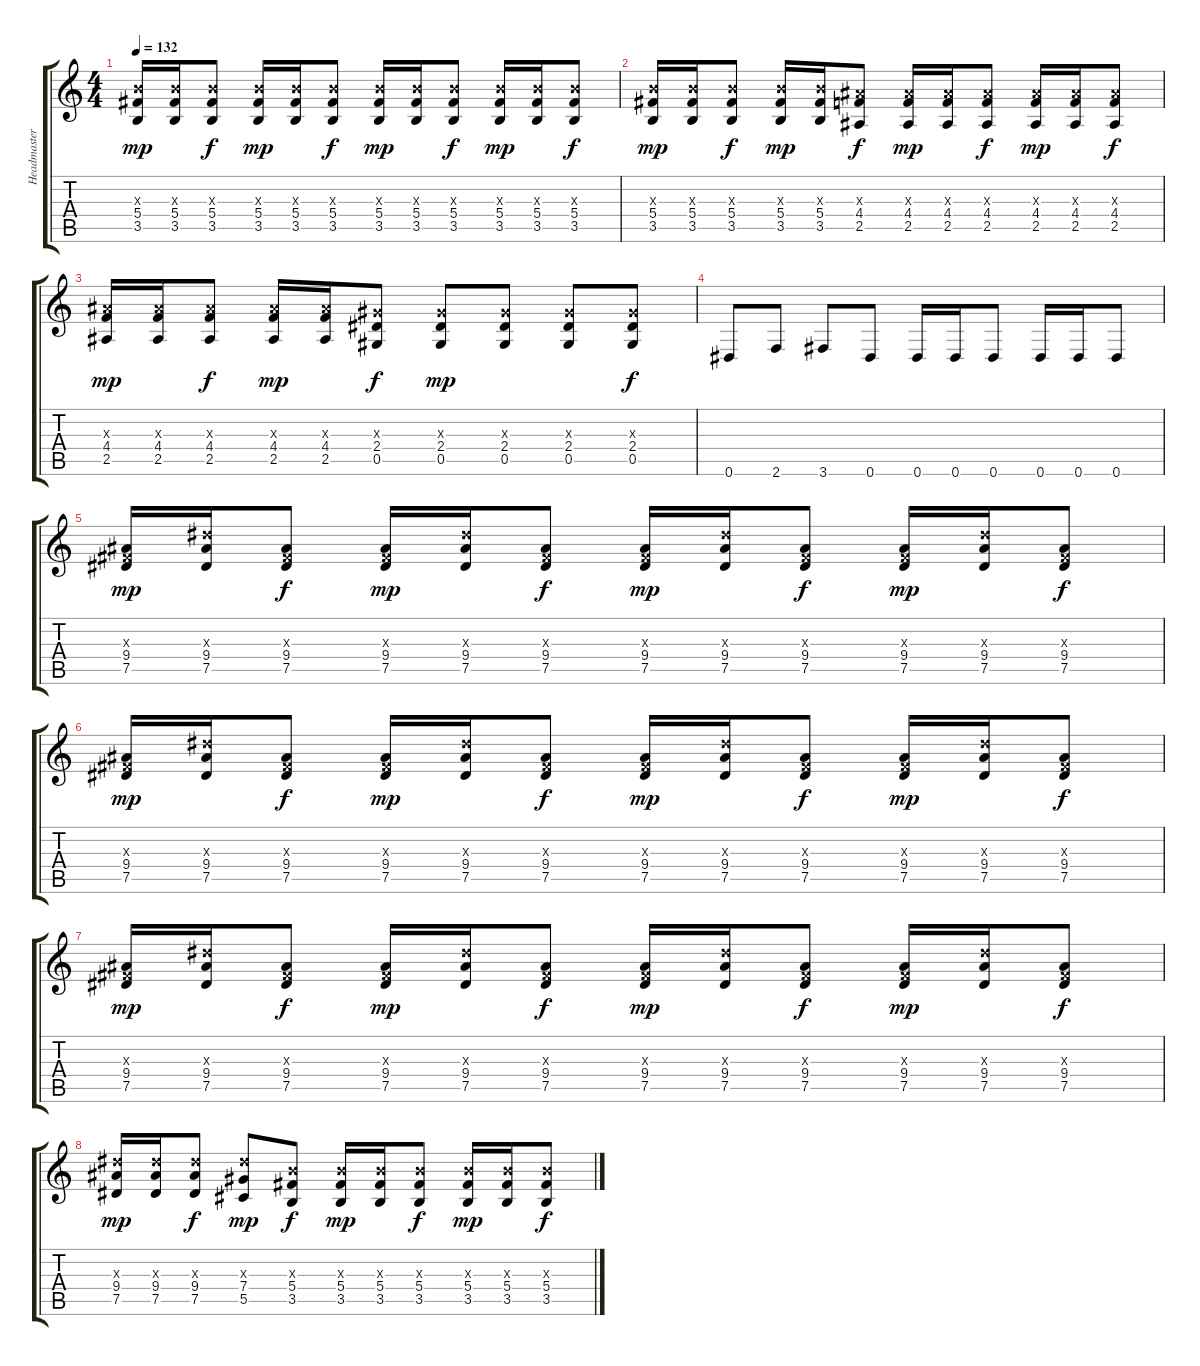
\track ("Headmaster" "Headmaster") {instrument distortionguitar}
\staff {score tabs}
\tuning (Eb4 Bb3 Gb3 Db3 Ab2 Eb2) {hide}
\ts (4 4)
\tempo 132
\clef g2
\ks c
(5.3{x} 5.4 3.5).16{dy mp} (5.3{x} 5.4 3.5).16 (5.3{x} 5.4 3.5).8{dy f} (5.3{x} 5.4 3.5).16{dy mp} (5.3{x} 5.4 3.5).16 (5.3{x} 5.4 3.5).8{dy f} (5.3{x} 5.4 3.5).16{dy mp} (5.3{x} 5.4 3.5).16 (5.3{x} 5.4 3.5).8{dy f} (5.3{x} 5.4 3.5).16{dy mp} (5.3{x} 5.4 3.5).16 (5.3{x} 5.4 3.5).8{dy f} |
(5.3{x} 5.4 3.5).16{dy mp} (5.3{x} 5.4 3.5).16 (5.3{x} 5.4 3.5).8{dy f} (5.3{x} 5.4 3.5).16{dy mp} (5.3{x} 5.4 3.5).16 (4.3{x} 4.4 2.5).8{dy f} (4.3{x} 4.4 2.5).16{dy mp} (4.3{x} 4.4 2.5).16 (4.3{x} 4.4 2.5).8{dy f} (4.3{x} 4.4 2.5).16{dy mp} (4.3{x} 4.4 2.5).16 (4.3{x} 4.4 2.5).8{dy f} |
(4.3{x} 4.4 2.5).16{dy mp} (4.3{x} 4.4 2.5).16 (4.3{x} 4.4 2.5).8{dy f} (4.3{x} 4.4 2.5).16{dy mp} (4.3{x} 4.4 2.5).16 (2.3{x} 2.4 0.5).8{dy f} (2.3{x} 2.4 0.5).8{dy mp} (2.3{x} 2.4 0.5).8 (2.3{x} 2.4 0.5).8 (2.3{x} 2.4 0.5).8{dy f} |
0.6.8 2.6.8 3.6.8 0.6.8 0.6.16 0.6.16 0.6.8 0.6.16 0.6.16 0.6.8 |
(0.3{x} 9.4 7.5).16{dy mp} (9.3{x} 9.4 7.5).16 (0.3{x} 9.4 7.5).8{dy f} (0.3{x} 9.4 7.5).16{dy mp} (9.3{x} 9.4 7.5).16 (0.3{x} 9.4 7.5).8{dy f} (0.3{x} 9.4 7.5).16{dy mp} (9.3{x} 9.4 7.5).16 (0.3{x} 9.4 7.5).8{dy f} (0.3{x} 9.4 7.5).16{dy mp} (9.3{x} 9.4 7.5).16 (0.3{x} 9.4 7.5).8{dy f} |
(0.3{x} 9.4 7.5).16{dy mp} (9.3{x} 9.4 7.5).16 (0.3{x} 9.4 7.5).8{dy f} (0.3{x} 9.4 7.5).16{dy mp} (9.3{x} 9.4 7.5).16 (0.3{x} 9.4 7.5).8{dy f} (0.3{x} 9.4 7.5).16{dy mp} (9.3{x} 9.4 7.5).16 (0.3{x} 9.4 7.5).8{dy f} (0.3{x} 9.4 7.5).16{dy mp} (9.3{x} 9.4 7.5).16 (0.3{x} 9.4 7.5).8{dy f} |
(0.3{x} 9.4 7.5).16{dy mp} (9.3{x} 9.4 7.5).16 (0.3{x} 9.4 7.5).8{dy f} (0.3{x} 9.4 7.5).16{dy mp} (9.3{x} 9.4 7.5).16 (0.3{x} 9.4 7.5).8{dy f} (0.3{x} 9.4 7.5).16{dy mp} (9.3{x} 9.4 7.5).16 (0.3{x} 9.4 7.5).8{dy f} (0.3{x} 9.4 7.5).16{dy mp} (9.3{x} 9.4 7.5).16 (0.3{x} 9.4 7.5).8{dy f} |
(9.3{x} 9.4 7.5).16{dy mp} (9.3{x} 9.4 7.5).16 (9.3{x} 9.4 7.5).8{dy f} (9.3{x} 7.4 5.5).8{dy mp} (5.3{x} 5.4 3.5).8{dy f} (5.3{x} 5.4 3.5).16{dy mp} (5.3{x} 5.4 3.5).16 (5.3{x} 5.4 3.5).8{dy f} (5.3{x} 5.4 3.5).16{dy mp} (5.3{x} 5.4 3.5).16 (5.3{x} 5.4 3.5).8{dy f}
